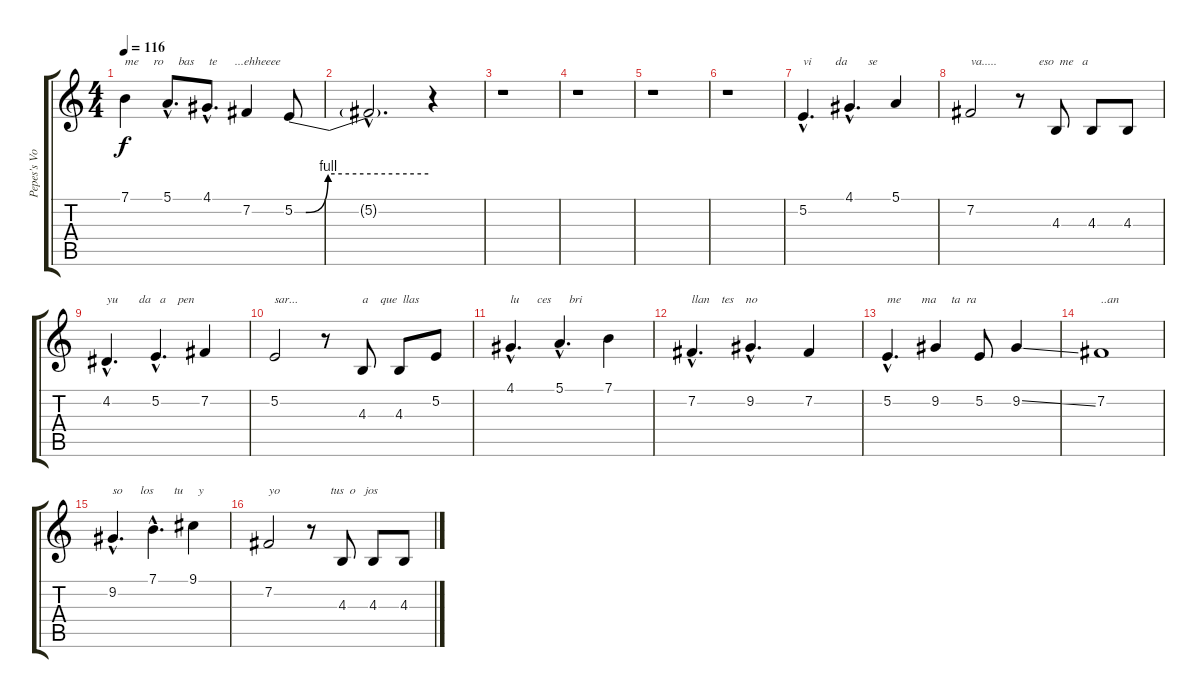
\track ("Pepes's Voice" "Pepes's Vo") {instrument altosax}
\staff {score tabs}
\tuning (E4 B3 G3 D3 A2 E2) {hide}
\ts (4 4)
\tempo 116
\clef g2
\ks c
7.1.4{txt "me     ro     bas     te      ...ehheeee" dy f} 5.1{hac}.8{d} 4.1{hac}.8{d} 7.2.4 5.2{be (custom 0 0 5 0 15 4 60 4)}.8 |
5.2{hac t}.2{d} r.4 |
r.1 |
r.1 |
r.1 |
r.1 |
5.2{hac}.4{d txt "vi        da       se" volume 10} 4.1{hac}.4{d} 5.1.4 |
7.2.2{txt "va.....              eso  me   a"} r.8 4.3.8 4.3.8 4.3.8 |
4.2{hac}.4{d txt "yu       da   a    pen"} 5.2{hac}.4{d} 7.2.4 |
5.2.2{txt "sar..."} r.8 4.3.8{txt "a    que  llas"} 4.3.8 5.2.8 |
4.1{hac}.4{d txt "lu      ces      bri"} 5.1{hac}.4{d} 7.1.4 |
7.2{hac}.4{d txt "llan    tes    no         "} 9.2{hac}.4{d} 7.2.4 |
5.2{hac}.4{d txt "me       ma     ta  ra"} 9.2.4 5.2.8 9.2{ss}.4 |
7.2.1{txt "..an"} |
9.2{hac}.4{d txt "so      los       tu     y"} 7.1{hac}.4{d} 9.1.4 |
7.2.2{txt "yo                 tus  o   jos"} r.8 4.3.8 4.3.8 4.3.8
